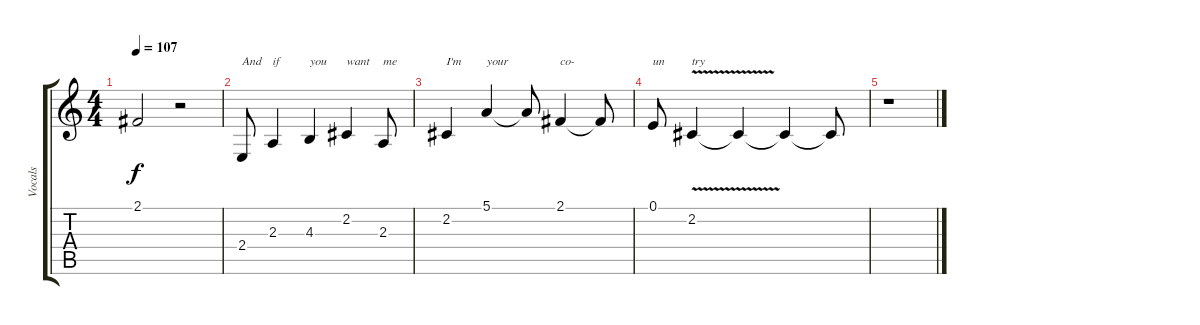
\track ("Vocals" "Vocals") {instrument altosax}
\staff {score tabs}
\tuning (E4 B3 G3 D3 A2 E2) {hide}
\ts (4 4)
\tempo 107
\clef g2
\ks c
2.1{t}.2{dy f} r.2 |
2.4.8{txt "And"} 2.3.4{txt "if"} 4.3.4{txt "you"} 2.2.4{txt "want"} 2.3.8{txt "me"} |
2.2.4{txt "I'm"} 5.1.4{txt "your"} 5.1{t}.8 2.1.4{txt "co-"} 2.1{t}.8 |
0.1.8{txt "un"} 2.2{v}.4{txt "try"} 2.2{t}.4 2.2{t}.4 2.2{t}.8 |
r.1
